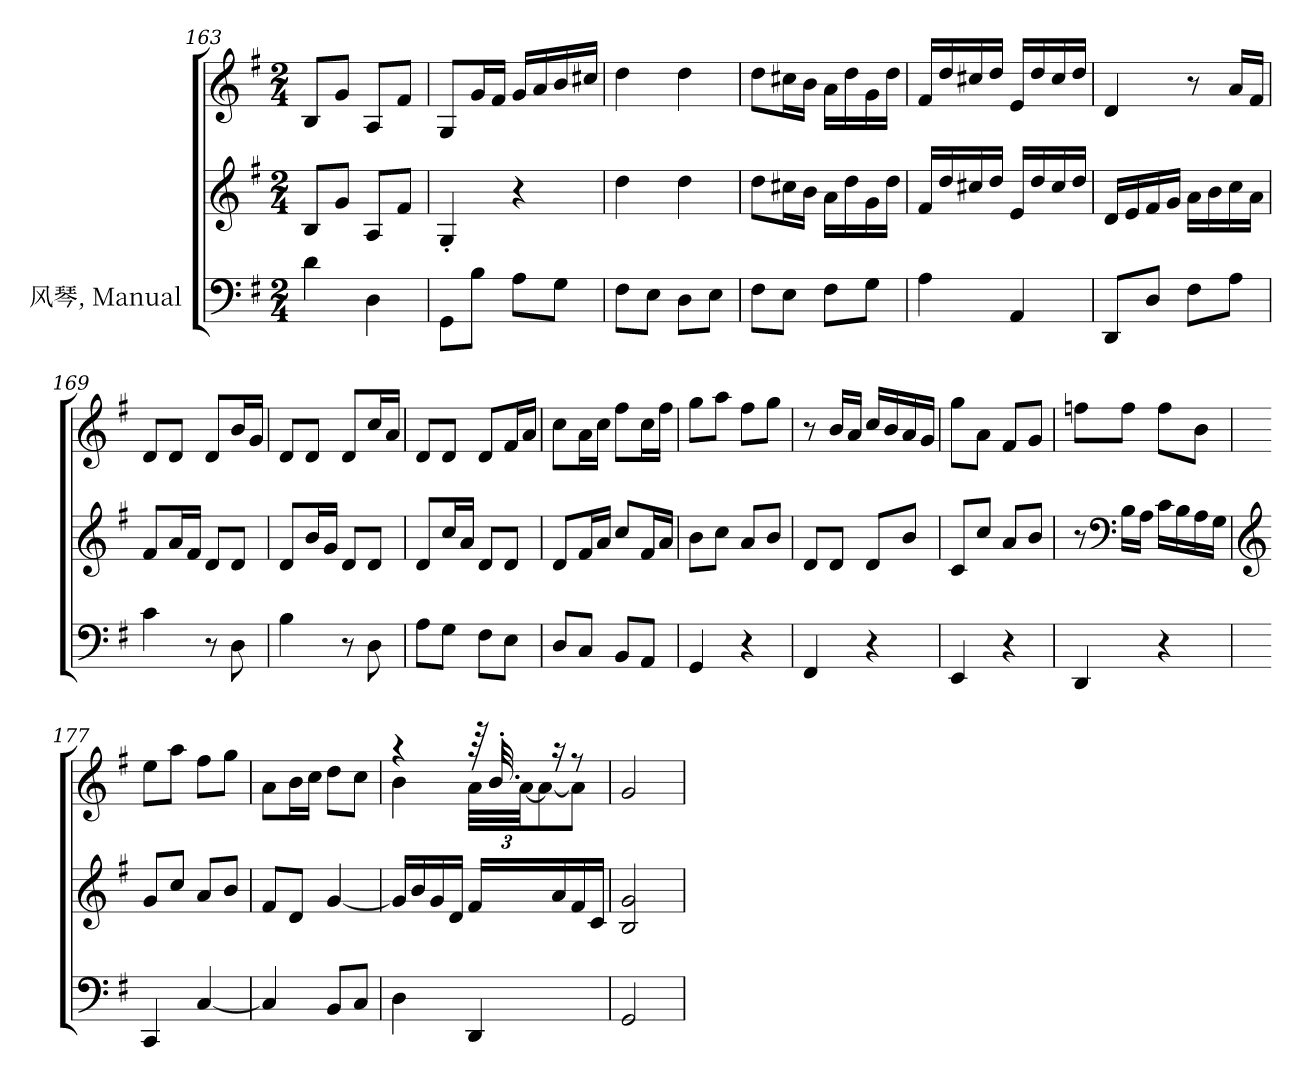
**kern	**kern	**kern
*part1	*part1	*part1
*staff3	*staff2	*staff1
*I"风琴, Manual	*	*
*clefF4	*clefG2	*clefG2
*k[f#]	*k[f#]	*k[f#]
*M2/4	*M2/4	*M2/4
=163	=163	=163
4d\	8B/L	8B/L
.	8g/J	8g/J
4D\	8A/L	8A/L
.	8f#/J	8f#/J
=164	=164	=164
8GG\L	4G'/	8G/L
8B\J	.	16g/L
.	.	16f#/JJ
8A\L	4r	16g/LL
.	.	16a/
8G\J	.	16b/
.	.	16cc#X/JJ
=165	=165	=165
8F#\L	4dd\	4dd\
8E\J	.	.
8D\L	4dd\	4dd\
8E\J	.	.
!!LO:PB:g=z
=166	=166	=166
8F#\L	8dd\L	8dd\L
8E\J	16cc#X\L	16cc#X\L
.	16b\JJ	16b\JJ
8F#\L	16a\LL	16a\LL
.	16dd\	16dd\
8G\J	16g\	16g\
.	16dd\JJ	16dd\JJ
=167	=167	=167
4A\	16f#/LL	16f#/LL
.	16dd/	16dd/
.	16cc#X/	16cc#X/
.	16dd/JJ	16dd/JJ
4AA/	16e/LL	16e/LL
.	16dd/	16dd/
.	16cc#/	16cc#/
.	16dd/JJ	16dd/JJ
=168	=168	=168
8DD/L	16d/LL	4d/
.	16e/	.
8D/J	16f#/	.
.	16g/JJ	.
8F#\L	16a\LL	8r
.	16b\	.
8A\J	16cc\	16a/LL
.	16a\JJ	16f#/JJ
=169	=169	=169
4c\	8f#/L	8d/L
.	16a/L	8d/J
.	16f#/JJ	.
8r	8d/L	8d/L
8D\	8d/J	16b/L
.	.	16g/JJ
=170	=170	=170
4B\	8d/L	8d/L
.	16b/L	8d/J
.	16g/JJ	.
8r	8d/L	8d/L
8D\	8d/J	16cc/L
.	.	16a/JJ
!!LO:LB:g=z
=171	=171	=171
8A\L	8d/L	8d/L
8G\J	16cc/L	8d/J
.	16a/JJ	.
8F#\L	8d/L	8d/L
8E\J	8d/J	16f#/L
.	.	16a/JJ
=172	=172	=172
8D/L	8d/L	8cc\L
8C/J	16f#/L	16a\L
.	16a/JJ	16cc\JJ
8BB/L	8cc/L	8ff#\L
8AA/J	16f#/L	16cc\L
.	16a/JJ	16ff#\JJ
=173	=173	=173
4GG/	8b\L	8gg\L
.	8cc\J	8aa\J
4r	8a/L	8ff#\L
.	8b/J	8gg\J
=174	=174	=174
4FF#/	8d/L	8r
.	8d/J	16b/LL
.	.	16a/JJ
4r	8d/L	16cc/LL
.	.	16b/
.	8b/J	16a/
.	.	16g/JJ
=175	=175	=175
4EE/	8c/L	8gg\L
.	8cc/J	8a\J
4r	8a/L	8f#/L
.	8b/J	8g/J
=176	=176	=176
4DD/	8r	8ffn\L
*	*clefF4	*
.	16B\LL	8ff\J
.	16A\JJ	.
4r	16c\LL	8ff\L
.	16B\	.
.	16A\	8b\J
.	16G\JJ	.
!!LO:LB:g=z
=177	=177	=177
*	*clefG2	*
4CC/	8g/L	8ee\L
.	8cc/J	8aa\J
[4C/	8a/L	8ff#\L
.	8b/J	8gg\J
=178	=178	=178
4C/]	8f#/L	8a\L
.	8d/J	16b\L
.	.	16cc\JJ
8BB/L	[4g/	8dd\L
8C/J	.	8cc\J
=179	=179	=179
*	*	*MM65
*	*	*^
4D\	16g/LL]	4r	4b\
.	16b/	.	.
.	16g/	.	.
.	16d/JJ	.	.
*	*	*	*Xbrackettup
4DD/	16f#/LL	64r	48a\LLL
.	.	32.b'/	.
.	.	.	[48a\JJ
.	.	.	12a\_
.	16a/	16r	.
.	16f#/	8r	8a\J]
.	16c/JJ	.	.
*	*	*v	*v
=180	=180	=180
*	*	*MM35
2GG/	2B/ 2g/	2g/
=	=	=
*-	*-	*-
